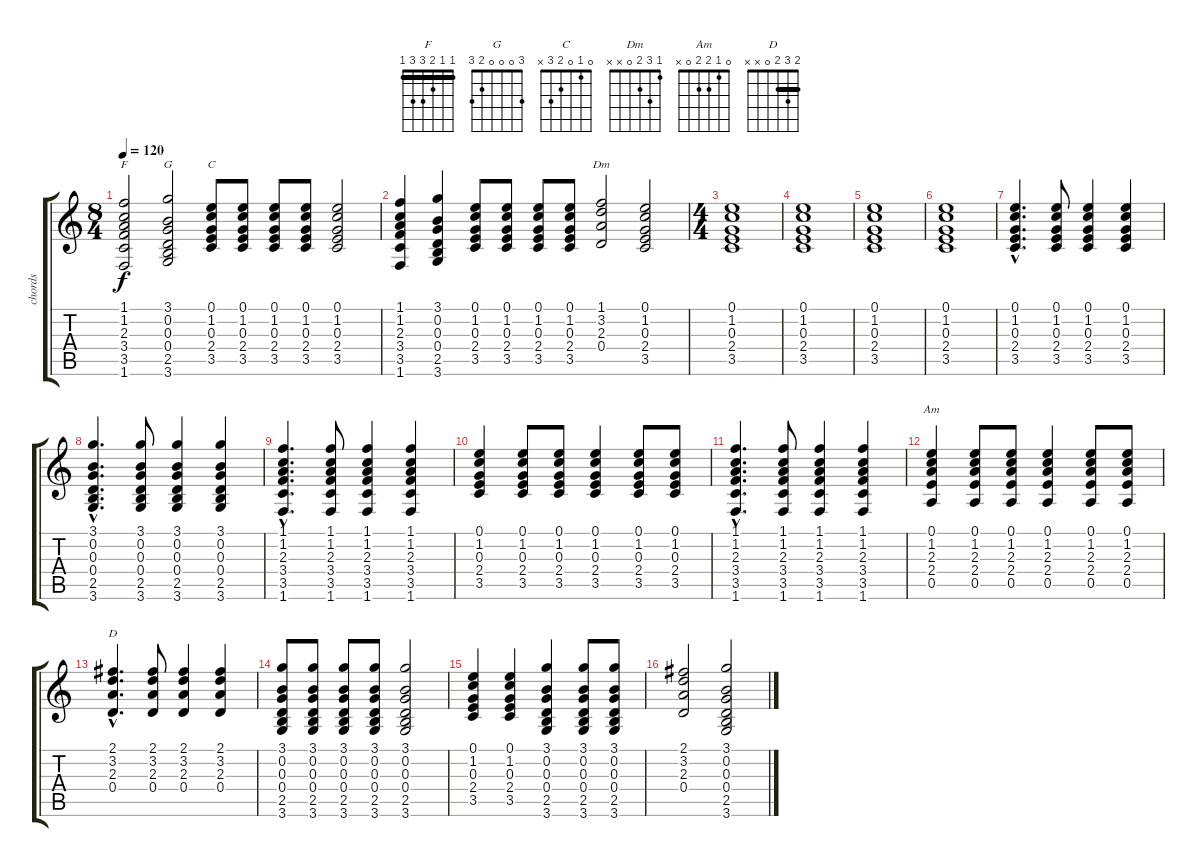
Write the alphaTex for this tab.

\track ("chords" "chords") {instrument acousticguitarnylon}
\staff {score tabs}
\tuning (E4 B3 G3 D3 A2 E2) {hide}
\chord ("F" 1 1 2 3 3 1) {barre 1}
\chord ("G" 3 0 0 0 2 3)
\chord ("C" 0 1 0 2 3 x)
\chord ("Dm" 1 3 2 0 x x)
\chord ("Am" 0 1 2 2 0 x)
\chord ("D" 2 3 2 0 x x) {barre 2}
\ts (8 4)
\tempo 120
\clef g2
\ks c
(1.1 1.2 2.3 3.4 3.5 1.6).2{ch "F" dy f instrument acousticguitarnylon} (3.1 0.2 0.3 0.4 2.5 3.6).2{ch "G"} (0.1 1.2 0.3 2.4 3.5).8{ch "C"} (0.1 1.2 0.3 2.4 3.5).8 (0.1 1.2 0.3 2.4 3.5).8 (0.1 1.2 0.3 2.4 3.5).8 (0.1 1.2 0.3 2.4 3.5).2 |
(1.1 1.2 2.3 3.4 3.5 1.6).4 (3.1 0.2 0.3 0.4 2.5 3.6).4 (0.1 1.2 0.3 2.4 3.5).8 (0.1 1.2 0.3 2.4 3.5).8 (0.1 1.2 0.3 2.4 3.5).8 (0.1 1.2 0.3 2.4 3.5).8 (1.1 3.2 2.3 0.4).2{ch "Dm"} (0.1 1.2 0.3 2.4 3.5).2 |
\ts (4 4)
(0.1 1.2 0.3 2.4 3.5).1 |
(0.1 1.2 0.3 2.4 3.5).1 |
(0.1 1.2 0.3 2.4 3.5).1 |
(0.1 1.2 0.3 2.4 3.5).1 |
(0.1 1.2{hac} 0.3{hac} 2.4{hac} 3.5{hac}).4{d} (0.1 1.2 0.3 2.4 3.5).8 (0.1 1.2 0.3 2.4 3.5).4 (0.1 1.2 0.3 2.4 3.5).4 |
(3.1{hac} 0.2{hac} 0.3{hac} 0.4{hac} 2.5{hac} 3.6{hac}).4{d} (3.1 0.2 0.3 0.4 2.5 3.6).8 (3.1 0.2 0.3 0.4 2.5 3.6).4 (3.1 0.2 0.3 0.4 2.5 3.6).4 |
(1.1{hac} 1.2{hac} 2.3{hac} 3.4{hac} 3.5{hac} 1.6{hac}).4{d} (1.1 1.2 2.3 3.4 3.5 1.6).8 (1.1 1.2 2.3 3.4 3.5 1.6).4 (1.1 1.2 2.3 3.4 3.5 1.6).4 |
(0.1 1.2 0.3 2.4 3.5).4 (0.1 1.2 0.3 2.4 3.5).8 (0.1 1.2 0.3 2.4 3.5).8 (0.1 1.2 0.3 2.4 3.5).4 (0.1 1.2 0.3 2.4 3.5).8 (0.1 1.2 0.3 2.4 3.5).8 |
(1.1{hac} 1.2{hac} 2.3{hac} 3.4{hac} 3.5{hac} 1.6{hac}).4{d} (1.1 1.2 2.3 3.4 3.5 1.6).8 (1.1 1.2 2.3 3.4 3.5 1.6).4 (1.1 1.2 2.3 3.4 3.5 1.6).4 |
(0.1 1.2 2.3 2.4 0.5).4{ch "Am"} (0.1 1.2 2.3 2.4 0.5).8 (0.1 1.2 2.3 2.4 0.5).8 (0.1 1.2 2.3 2.4 0.5).4 (0.1 1.2 2.3 2.4 0.5).8 (0.1 1.2 2.3 2.4 0.5).8 |
(2.1{hac} 3.2{hac} 2.3{hac} 0.4{hac}).4{d ch "D"} (2.1 3.2 2.3 0.4).8 (2.1 3.2 2.3 0.4).4 (2.1 3.2 2.3 0.4).4 |
(3.1 0.2 0.3 0.4 2.5 3.6).8 (3.1 0.2 0.3 0.4 2.5 3.6).8 (3.1 0.2 0.3 0.4 2.5 3.6).8 (3.1 0.2 0.3 0.4 2.5 3.6).8 (3.1 0.2 0.3 0.4 2.5 3.6).2 |
(0.1 1.2 0.3 2.4 3.5).4 (0.1 1.2 0.3 2.4 3.5).4 (3.1 0.2 0.3 0.4 2.5 3.6).4 (3.1 0.2 0.3 0.4 2.5 3.6).8 (3.1 0.2 0.3 0.4 2.5 3.6).8 |
(2.1 3.2 2.3 0.4).2 (3.1 0.2 0.3 0.4 2.5 3.6).2
